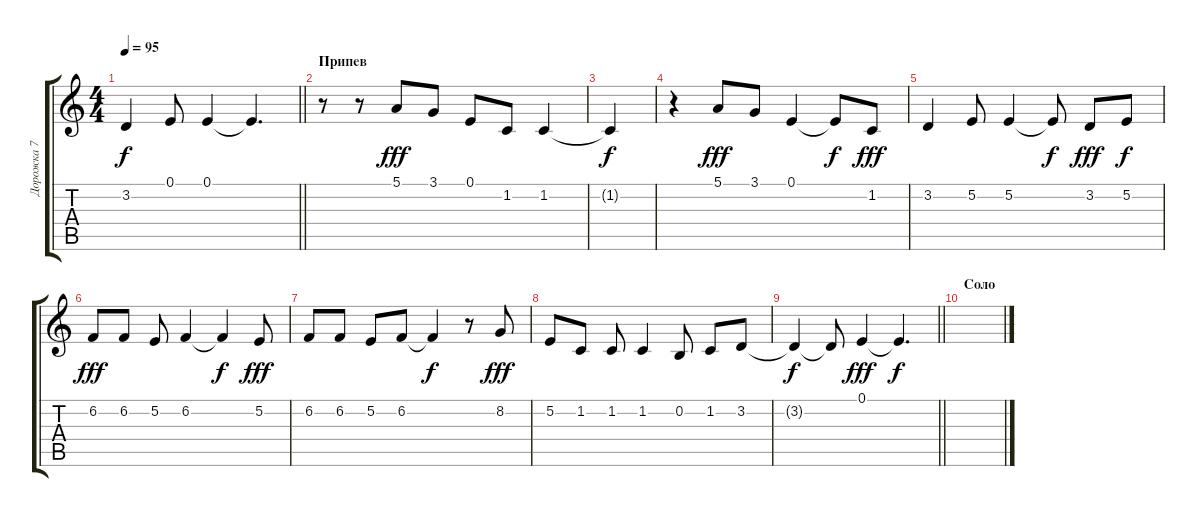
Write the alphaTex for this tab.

\track ("Дорожка 7" "Дорожка 7") {instrument voiceoohs}
\staff {score tabs}
\tuning (E4 B3 G3 D3 A2 E2) {hide}
\ts (4 4)
\tempo 95
\clef g2
\barLineRight lightlight
\ks c
3.2.4{dy f} 0.1.8 0.1.4 0.1{t}.4{d} |
\section ("" "Припев")
r.8 r.8 5.1.8{dy fff} 3.1.8 0.1.8 1.2.8 1.2.4 |
1.2{t}.4{dy f} |
r.4 5.1.8{dy fff} 3.1.8 0.1.4 0.1{t}.8{dy f} 1.2.8{dy fff} |
3.2.4 5.2.8 5.2.4 5.2{t}.8{dy f} 3.2.8{dy fff} 5.2.8{dy f} |
6.2.8{dy fff} 6.2.8 5.2.8 6.2.4 6.2{t}.4{dy f} 5.2.8{dy fff} |
6.2.8 6.2.8 5.2.8 6.2.8 6.2{t}.4{dy f} r.8 8.2.8{dy fff} |
5.2.8 1.2.8 1.2.8 1.2.4 0.2.8 1.2.8 3.2.8 |
\barLineRight lightlight
3.2{t}.4{dy f} 3.2{t}.8 0.1.4{dy fff} 0.1{t}.4{d dy f} |
\section ("" "Соло")
